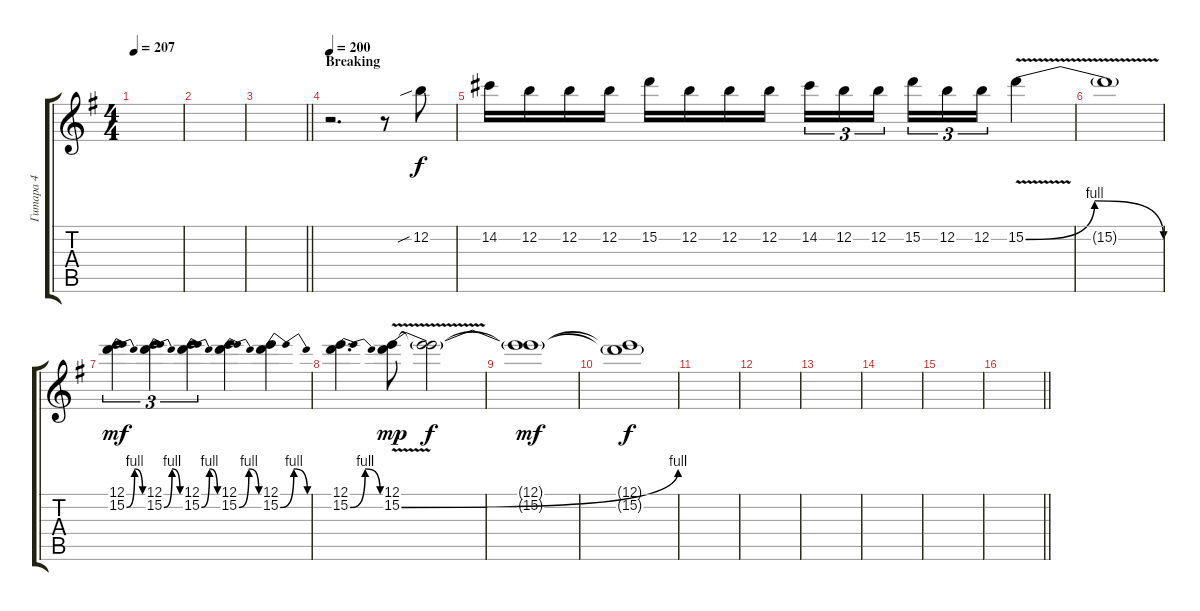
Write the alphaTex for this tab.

\track ("Гитара 4" "Гитара 4") {instrument distortionguitar}
\staff {score tabs}
\tuning (E4 B3 G3 D3 A2 E2) {hide}
\ts (4 4)
\tempo 207
\clef g2
\ks eminor
|
|
\barLineRight lightlight
|
\section ("" "Breaking")
\tempo 200
r.2{d volume 8} r.8 12.2{sib}.8 |
14.2.16 12.2.16 12.2.16 12.2.16 15.2.16 12.2.16 12.2.16 12.2.16 14.2.16{tu (3 2)} 12.2.16{tu (3 2)} 12.2.16{tu (3 2) beam splitsecondary} 15.2.16{tu (3 2)} 12.2.16{tu (3 2)} 12.2.16{tu (3 2)} 15.2{be (bendrelease 0 0 15 4 28 4 60 0) v}.4 |
15.2{t}.1 |
(12.1 15.2{be (bendrelease 0 0 19 4 42 4 60 0)}).4{tu (3 2) dy mf} (12.1 15.2{be (bendrelease 0 0 19 4 42 4 60 0)}).4{tu (3 2)} (12.1 15.2{be (bendrelease 0 0 19 4 42 4 60 0)}).4{tu (3 2)} (12.1 15.2{be (bendrelease 0 0 19 4 42 4 60 0)}).4 (12.1 15.2{be (bendrelease 0 0 19 4 42 4 60 0)}).4 |
(12.1 15.2{be (bendrelease 0 0 19 4 42 4 60 0)}).4{d} (12.1 15.2{be (bend 0 0 60 4) v}).8{dy mp} (12.1{t} 15.2{t}).2{dy f} |
(12.1{t} 15.2{t}).1{dy mf volume 0} |
(12.1{t} 15.2{t}).1{dy f} |
|
|
|
|
|
\barLineRight lightlight
